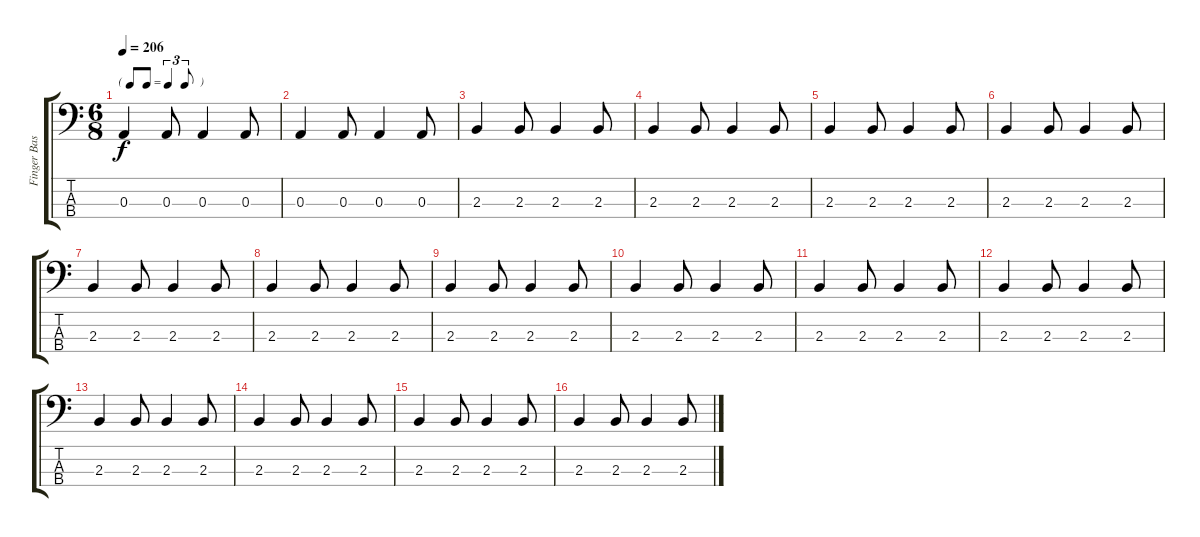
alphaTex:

\track ("Finger Bass" "Finger Bas") {instrument electricbassfinger}
\staff {score tabs}
\tuning (G2 D2 A1 E1) {hide}
\ts (6 8)
\tf triplet8th
\tempo 206
\clef f4
\ks c
0.3.4{dy f} 0.3.8 0.3.4 0.3.8 |
0.3.4 0.3.8 0.3.4 0.3.8 |
2.3.4 2.3.8 2.3.4 2.3.8 |
2.3.4 2.3.8 2.3.4 2.3.8 |
2.3.4 2.3.8 2.3.4 2.3.8 |
2.3.4 2.3.8 2.3.4 2.3.8 |
2.3.4 2.3.8 2.3.4 2.3.8 |
2.3.4 2.3.8 2.3.4 2.3.8 |
2.3.4 2.3.8 2.3.4 2.3.8 |
2.3.4 2.3.8 2.3.4 2.3.8 |
2.3.4 2.3.8 2.3.4 2.3.8 |
2.3.4 2.3.8 2.3.4 2.3.8 |
2.3.4 2.3.8 2.3.4 2.3.8 |
2.3.4 2.3.8 2.3.4 2.3.8 |
2.3.4 2.3.8 2.3.4 2.3.8 |
2.3.4 2.3.8 2.3.4 2.3.8
